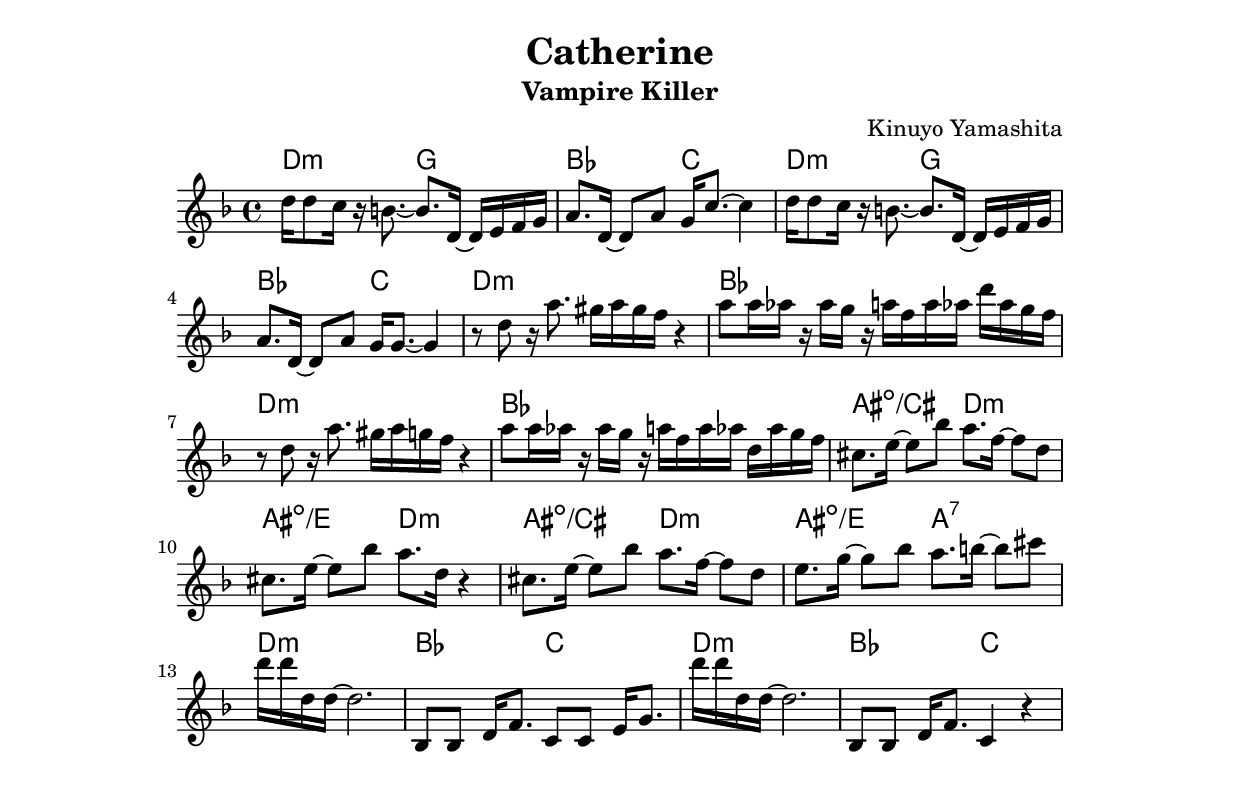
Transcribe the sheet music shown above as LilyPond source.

\header {
	title = "Catherine" 
	subtitle = "Vampire Killer" 
	composer = "Kinuyo Yamashita" 
}

\include "macros.ily"

melody = \relative c' {
	\clef treble
	\key f \major
	\time 4/4

	d'16 d8 c16 r b8.~b8. d,16~d16 e f g |
	a8. d,16~d8 a' g16 c8.~c4 |
	d16 d8 c16 r b8.~b8. d,16~d16 e f g |
	\break
	a8. d,16~d8 a' g16 g8.~g4 |
	r8 d' r16 a'8. gis16 a gis f r4 |
	a8 a16 aes r aes g r a f a aes d aes g f |		
	\break
	r8 d r16 a'8. gis16 a g f r4 |
	a8 a16 aes r aes g r a f a aes d, aes' g f |
	cis8. e16~e8 bes' a8. f16~f8 d |
	\break
	cis8. e16~e8 bes' a8. d,16 r4 |
	cis8. e16~e8 bes' a8. f16~f8 d |
	e8. g16~g8 bes a8. b16~b8 cis |
	\break
	d16 d d, d~d2. |
	bes,8 bes d16 f8. c8 c e16 g8. |
	d''16 d d, d~d2. |
	bes,8 bes d16 f8. c4 r |
	\break
}

harmonies = \chordmode {
	d2:m g bes c d:m g
	bes c d1:m bes
	d:m bes ais2:dim/cis d:m
	ais2:dim/e d:m ais:dim/cis d:m ais:dim/e a:7
	d1:m bes2 c d1:m bes2 c
}

\include "template.ily"